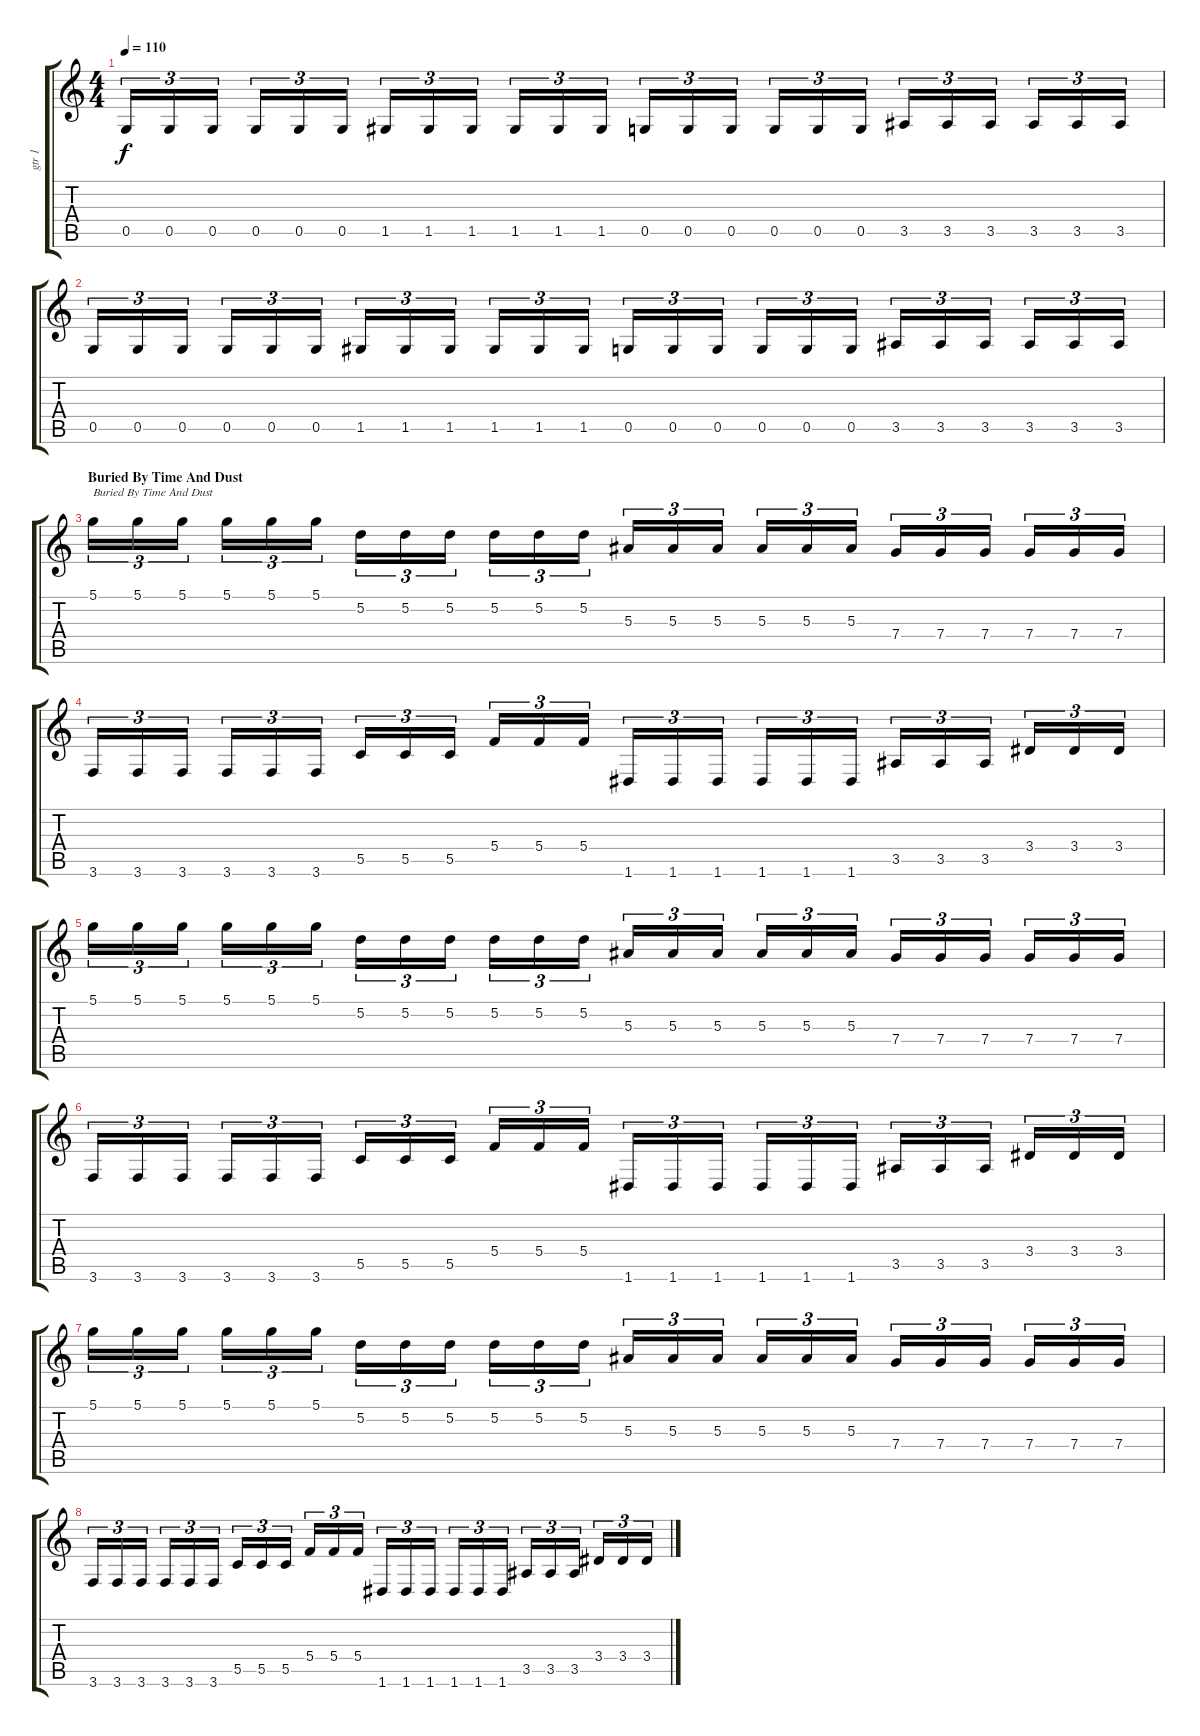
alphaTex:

\track ("gtr 1" "gtr 1") {instrument distortionguitar}
\staff {score tabs}
\tuning (D4 A3 F3 C3 G2 D2) {hide}
\ts (4 4)
\tempo 110
\clef g2
\ks c
0.5.16{tu (3 2) dy f} 0.5.16{tu (3 2)} 0.5.16{tu (3 2)} 0.5.16{tu (3 2)} 0.5.16{tu (3 2)} 0.5.16{tu (3 2)} 1.5.16{tu (3 2)} 1.5.16{tu (3 2)} 1.5.16{tu (3 2)} 1.5.16{tu (3 2)} 1.5.16{tu (3 2)} 1.5.16{tu (3 2)} 0.5.16{tu (3 2)} 0.5.16{tu (3 2)} 0.5.16{tu (3 2)} 0.5.16{tu (3 2)} 0.5.16{tu (3 2)} 0.5.16{tu (3 2)} 3.5.16{tu (3 2)} 3.5.16{tu (3 2)} 3.5.16{tu (3 2)} 3.5.16{tu (3 2)} 3.5.16{tu (3 2)} 3.5.16{tu (3 2)} |
0.5.16{tu (3 2)} 0.5.16{tu (3 2)} 0.5.16{tu (3 2)} 0.5.16{tu (3 2)} 0.5.16{tu (3 2)} 0.5.16{tu (3 2)} 1.5.16{tu (3 2)} 1.5.16{tu (3 2)} 1.5.16{tu (3 2)} 1.5.16{tu (3 2)} 1.5.16{tu (3 2)} 1.5.16{tu (3 2)} 0.5.16{tu (3 2)} 0.5.16{tu (3 2)} 0.5.16{tu (3 2)} 0.5.16{tu (3 2)} 0.5.16{tu (3 2)} 0.5.16{tu (3 2)} 3.5.16{tu (3 2)} 3.5.16{tu (3 2)} 3.5.16{tu (3 2)} 3.5.16{tu (3 2)} 3.5.16{tu (3 2)} 3.5.16{tu (3 2)} |
\section ("" "Buried By Time And Dust")
5.1.16{tu (3 2) txt "Buried By Time And Dust"} 5.1.16{tu (3 2)} 5.1.16{tu (3 2)} 5.1.16{tu (3 2)} 5.1.16{tu (3 2)} 5.1.16{tu (3 2)} 5.2.16{tu (3 2)} 5.2.16{tu (3 2)} 5.2.16{tu (3 2)} 5.2.16{tu (3 2)} 5.2.16{tu (3 2)} 5.2.16{tu (3 2)} 5.3.16{tu (3 2)} 5.3.16{tu (3 2)} 5.3.16{tu (3 2)} 5.3.16{tu (3 2)} 5.3.16{tu (3 2)} 5.3.16{tu (3 2)} 7.4.16{tu (3 2)} 7.4.16{tu (3 2)} 7.4.16{tu (3 2)} 7.4.16{tu (3 2)} 7.4.16{tu (3 2)} 7.4.16{tu (3 2)} |
3.6.16{tu (3 2)} 3.6.16{tu (3 2)} 3.6.16{tu (3 2)} 3.6.16{tu (3 2)} 3.6.16{tu (3 2)} 3.6.16{tu (3 2)} 5.5.16{tu (3 2)} 5.5.16{tu (3 2)} 5.5.16{tu (3 2)} 5.4.16{tu (3 2)} 5.4.16{tu (3 2)} 5.4.16{tu (3 2)} 1.6.16{tu (3 2)} 1.6.16{tu (3 2)} 1.6.16{tu (3 2)} 1.6.16{tu (3 2)} 1.6.16{tu (3 2)} 1.6.16{tu (3 2)} 3.5.16{tu (3 2)} 3.5.16{tu (3 2)} 3.5.16{tu (3 2)} 3.4.16{tu (3 2)} 3.4.16{tu (3 2)} 3.4.16{tu (3 2)} |
5.1.16{tu (3 2)} 5.1.16{tu (3 2)} 5.1.16{tu (3 2)} 5.1.16{tu (3 2)} 5.1.16{tu (3 2)} 5.1.16{tu (3 2)} 5.2.16{tu (3 2)} 5.2.16{tu (3 2)} 5.2.16{tu (3 2)} 5.2.16{tu (3 2)} 5.2.16{tu (3 2)} 5.2.16{tu (3 2)} 5.3.16{tu (3 2)} 5.3.16{tu (3 2)} 5.3.16{tu (3 2)} 5.3.16{tu (3 2)} 5.3.16{tu (3 2)} 5.3.16{tu (3 2)} 7.4.16{tu (3 2)} 7.4.16{tu (3 2)} 7.4.16{tu (3 2)} 7.4.16{tu (3 2)} 7.4.16{tu (3 2)} 7.4.16{tu (3 2)} |
3.6.16{tu (3 2)} 3.6.16{tu (3 2)} 3.6.16{tu (3 2)} 3.6.16{tu (3 2)} 3.6.16{tu (3 2)} 3.6.16{tu (3 2)} 5.5.16{tu (3 2)} 5.5.16{tu (3 2)} 5.5.16{tu (3 2)} 5.4.16{tu (3 2)} 5.4.16{tu (3 2)} 5.4.16{tu (3 2)} 1.6.16{tu (3 2)} 1.6.16{tu (3 2)} 1.6.16{tu (3 2)} 1.6.16{tu (3 2)} 1.6.16{tu (3 2)} 1.6.16{tu (3 2)} 3.5.16{tu (3 2)} 3.5.16{tu (3 2)} 3.5.16{tu (3 2)} 3.4.16{tu (3 2)} 3.4.16{tu (3 2)} 3.4.16{tu (3 2)} |
5.1.16{tu (3 2)} 5.1.16{tu (3 2)} 5.1.16{tu (3 2)} 5.1.16{tu (3 2)} 5.1.16{tu (3 2)} 5.1.16{tu (3 2)} 5.2.16{tu (3 2)} 5.2.16{tu (3 2)} 5.2.16{tu (3 2)} 5.2.16{tu (3 2)} 5.2.16{tu (3 2)} 5.2.16{tu (3 2)} 5.3.16{tu (3 2)} 5.3.16{tu (3 2)} 5.3.16{tu (3 2)} 5.3.16{tu (3 2)} 5.3.16{tu (3 2)} 5.3.16{tu (3 2)} 7.4.16{tu (3 2)} 7.4.16{tu (3 2)} 7.4.16{tu (3 2)} 7.4.16{tu (3 2)} 7.4.16{tu (3 2)} 7.4.16{tu (3 2)} |
3.6.16{tu (3 2)} 3.6.16{tu (3 2)} 3.6.16{tu (3 2)} 3.6.16{tu (3 2)} 3.6.16{tu (3 2)} 3.6.16{tu (3 2)} 5.5.16{tu (3 2)} 5.5.16{tu (3 2)} 5.5.16{tu (3 2)} 5.4.16{tu (3 2)} 5.4.16{tu (3 2)} 5.4.16{tu (3 2)} 1.6.16{tu (3 2)} 1.6.16{tu (3 2)} 1.6.16{tu (3 2)} 1.6.16{tu (3 2)} 1.6.16{tu (3 2)} 1.6.16{tu (3 2)} 3.5.16{tu (3 2)} 3.5.16{tu (3 2)} 3.5.16{tu (3 2)} 3.4.16{tu (3 2)} 3.4.16{tu (3 2)} 3.4.16{tu (3 2)}
